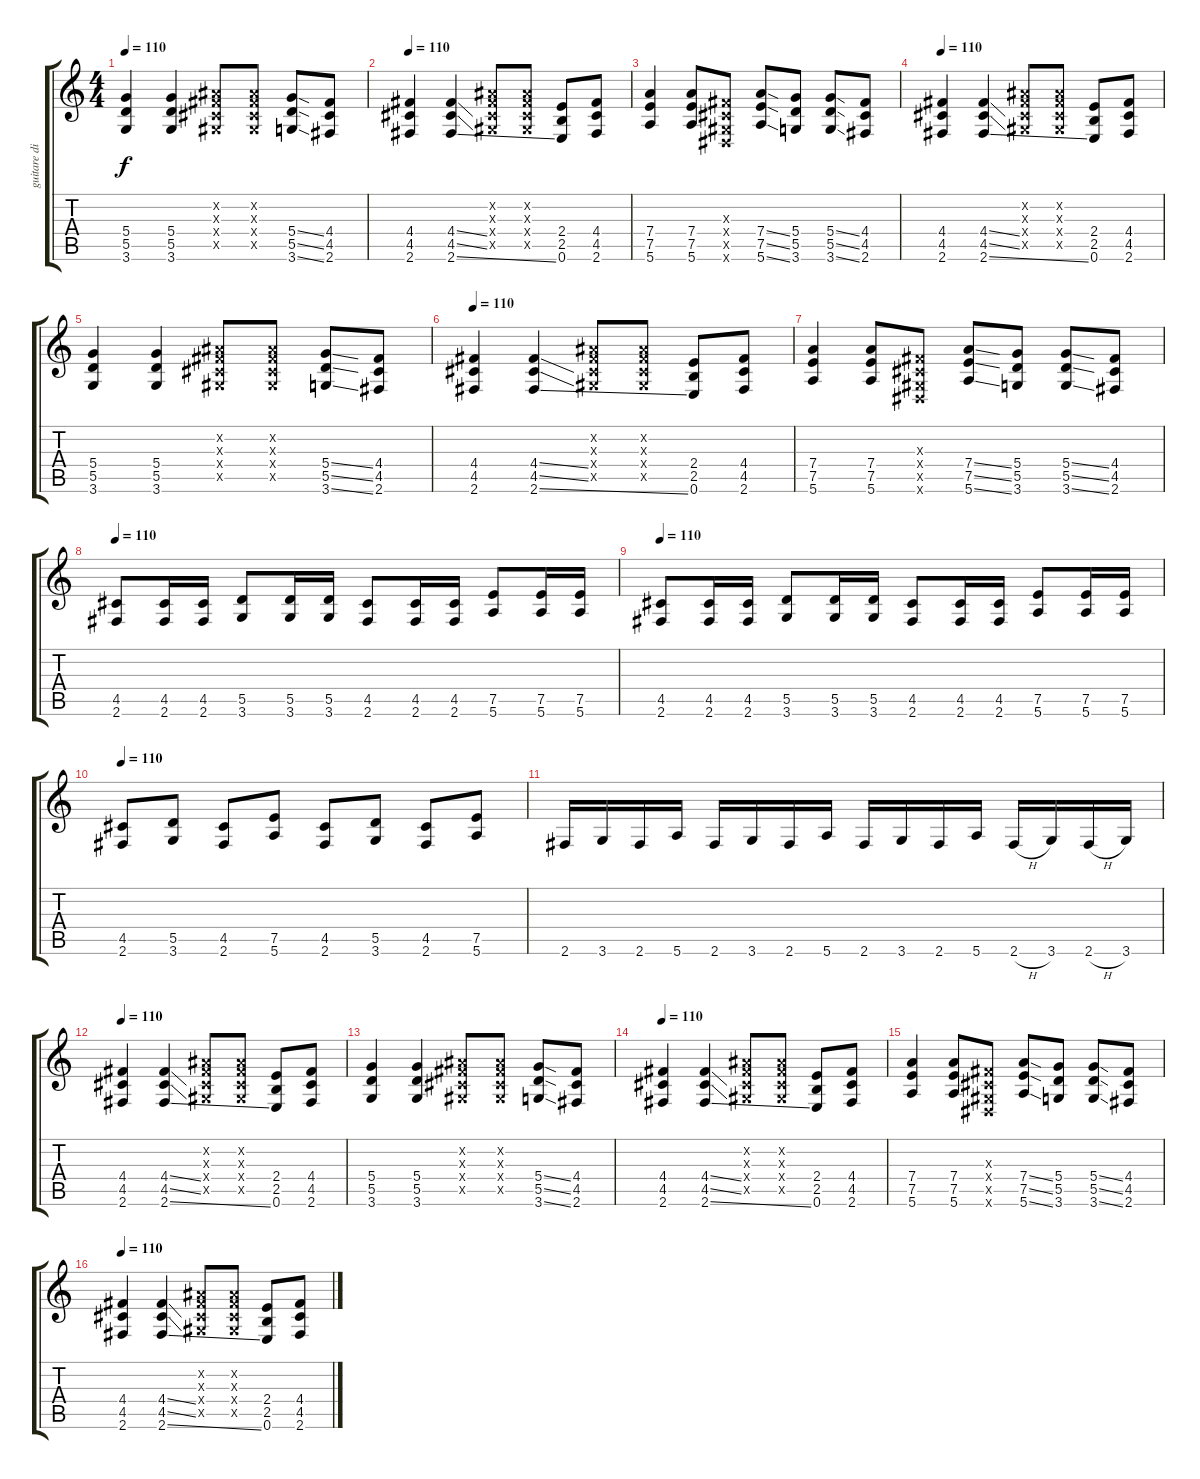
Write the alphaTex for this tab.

\track ("guitare disto" "guitare di") {instrument distortionguitar}
\staff {score tabs}
\tuning (E4 B3 G3 D3 A2 E2) {hide}
\ts (4 4)
\tempo 110
\clef g2
\ks c
(5.4 5.5 3.6).4{dy f} (5.4 5.5 3.6).4 (-1.2{x} -1.3{x} -1.4{x} -1.5{x}).8 (-1.2{x} -1.3{x} -1.4{x} -1.5{x}).8 (5.4{ss} 5.5{ss} 3.6{ss}).8 (4.4 4.5 2.6).8 |
\tempo 110
(4.4 4.5 2.6).4 (4.4{ss} 4.5{ss} 2.6{ss}).4 (-1.2{x} -1.3{x} -1.4{x} -1.5{x}).8 (-1.2{x} -1.3{x} -1.4{x} -1.5{x}).8 (2.4 2.5 0.6).8 (4.4 4.5 2.6).8 |
(7.4 7.5 5.6).4 (7.4 7.5 5.6).8 (-1.3{x} -1.4{x} -1.5{x} -1.6{x}).8 (7.4{ss} 7.5{ss} 5.6{ss}).8 (5.4 5.5 3.6).8 (5.4{ss} 5.5{ss} 3.6{ss}).8 (4.4 4.5 2.6).8 |
\tempo 110
(4.4 4.5 2.6).4 (4.4{ss} 4.5{ss} 2.6{ss}).4 (-1.2{x} -1.3{x} -1.4{x} -1.5{x}).8 (-1.2{x} -1.3{x} -1.4{x} -1.5{x}).8 (2.4 2.5 0.6).8 (4.4 4.5 2.6).8 |
(5.4 5.5 3.6).4 (5.4 5.5 3.6).4 (-1.2{x} -1.3{x} -1.4{x} -1.5{x}).8 (-1.2{x} -1.3{x} -1.4{x} -1.5{x}).8 (5.4{ss} 5.5{ss} 3.6{ss}).8 (4.4 4.5 2.6).8 |
\tempo 110
(4.4 4.5 2.6).4 (4.4{ss} 4.5{ss} 2.6{ss}).4 (-1.2{x} -1.3{x} -1.4{x} -1.5{x}).8 (-1.2{x} -1.3{x} -1.4{x} -1.5{x}).8 (2.4 2.5 0.6).8 (4.4 4.5 2.6).8 |
(7.4 7.5 5.6).4 (7.4 7.5 5.6).8 (-1.3{x} -1.4{x} -1.5{x} -1.6{x}).8 (7.4{ss} 7.5{ss} 5.6{ss}).8 (5.4 5.5 3.6).8 (5.4{ss} 5.5{ss} 3.6{ss}).8 (4.4 4.5 2.6).8 |
\tempo 110
(4.5 2.6).8 (4.5 2.6).16 (4.5 2.6).16 (5.5 3.6).8 (5.5 3.6).16 (5.5 3.6).16 (4.5 2.6).8 (4.5 2.6).16 (4.5 2.6).16 (7.5 5.6).8 (7.5 5.6).16 (7.5 5.6).16 |
\tempo 110
(4.5 2.6).8 (4.5 2.6).16 (4.5 2.6).16 (5.5 3.6).8 (5.5 3.6).16 (5.5 3.6).16 (4.5 2.6).8 (4.5 2.6).16 (4.5 2.6).16 (7.5 5.6).8 (7.5 5.6).16 (7.5 5.6).16 |
\tempo 110
(4.5 2.6).8 (5.5 3.6).8 (4.5 2.6).8 (7.5 5.6).8 (4.5 2.6).8 (5.5 3.6).8 (4.5 2.6).8 (7.5 5.6).8 |
2.6.16 3.6.16 2.6.16 5.6.16 2.6.16 3.6.16 2.6.16 5.6.16 2.6.16 3.6.16 2.6.16 5.6.16 2.6{h}.16 3.6.16 2.6{h}.16 3.6.16 |
\tempo 110
(4.4 4.5 2.6).4 (4.4{ss} 4.5{ss} 2.6{ss}).4 (-1.2{x} -1.3{x} -1.4{x} -1.5{x}).8 (-1.2{x} -1.3{x} -1.4{x} -1.5{x}).8 (2.4 2.5 0.6).8 (4.4 4.5 2.6).8 |
(5.4 5.5 3.6).4 (5.4 5.5 3.6).4 (-1.2{x} -1.3{x} -1.4{x} -1.5{x}).8 (-1.2{x} -1.3{x} -1.4{x} -1.5{x}).8 (5.4{ss} 5.5{ss} 3.6{ss}).8 (4.4 4.5 2.6).8 |
\tempo 110
(4.4 4.5 2.6).4 (4.4{ss} 4.5{ss} 2.6{ss}).4 (-1.2{x} -1.3{x} -1.4{x} -1.5{x}).8 (-1.2{x} -1.3{x} -1.4{x} -1.5{x}).8 (2.4 2.5 0.6).8 (4.4 4.5 2.6).8 |
(7.4 7.5 5.6).4 (7.4 7.5 5.6).8 (-1.3{x} -1.4{x} -1.5{x} -1.6{x}).8 (7.4{ss} 7.5{ss} 5.6{ss}).8 (5.4 5.5 3.6).8 (5.4{ss} 5.5{ss} 3.6{ss}).8 (4.4 4.5 2.6).8 |
\tempo 110
(4.4 4.5 2.6).4 (4.4{ss} 4.5{ss} 2.6{ss}).4 (-1.2{x} -1.3{x} -1.4{x} -1.5{x}).8 (-1.2{x} -1.3{x} -1.4{x} -1.5{x}).8 (2.4 2.5 0.6).8 (4.4 4.5 2.6).8
